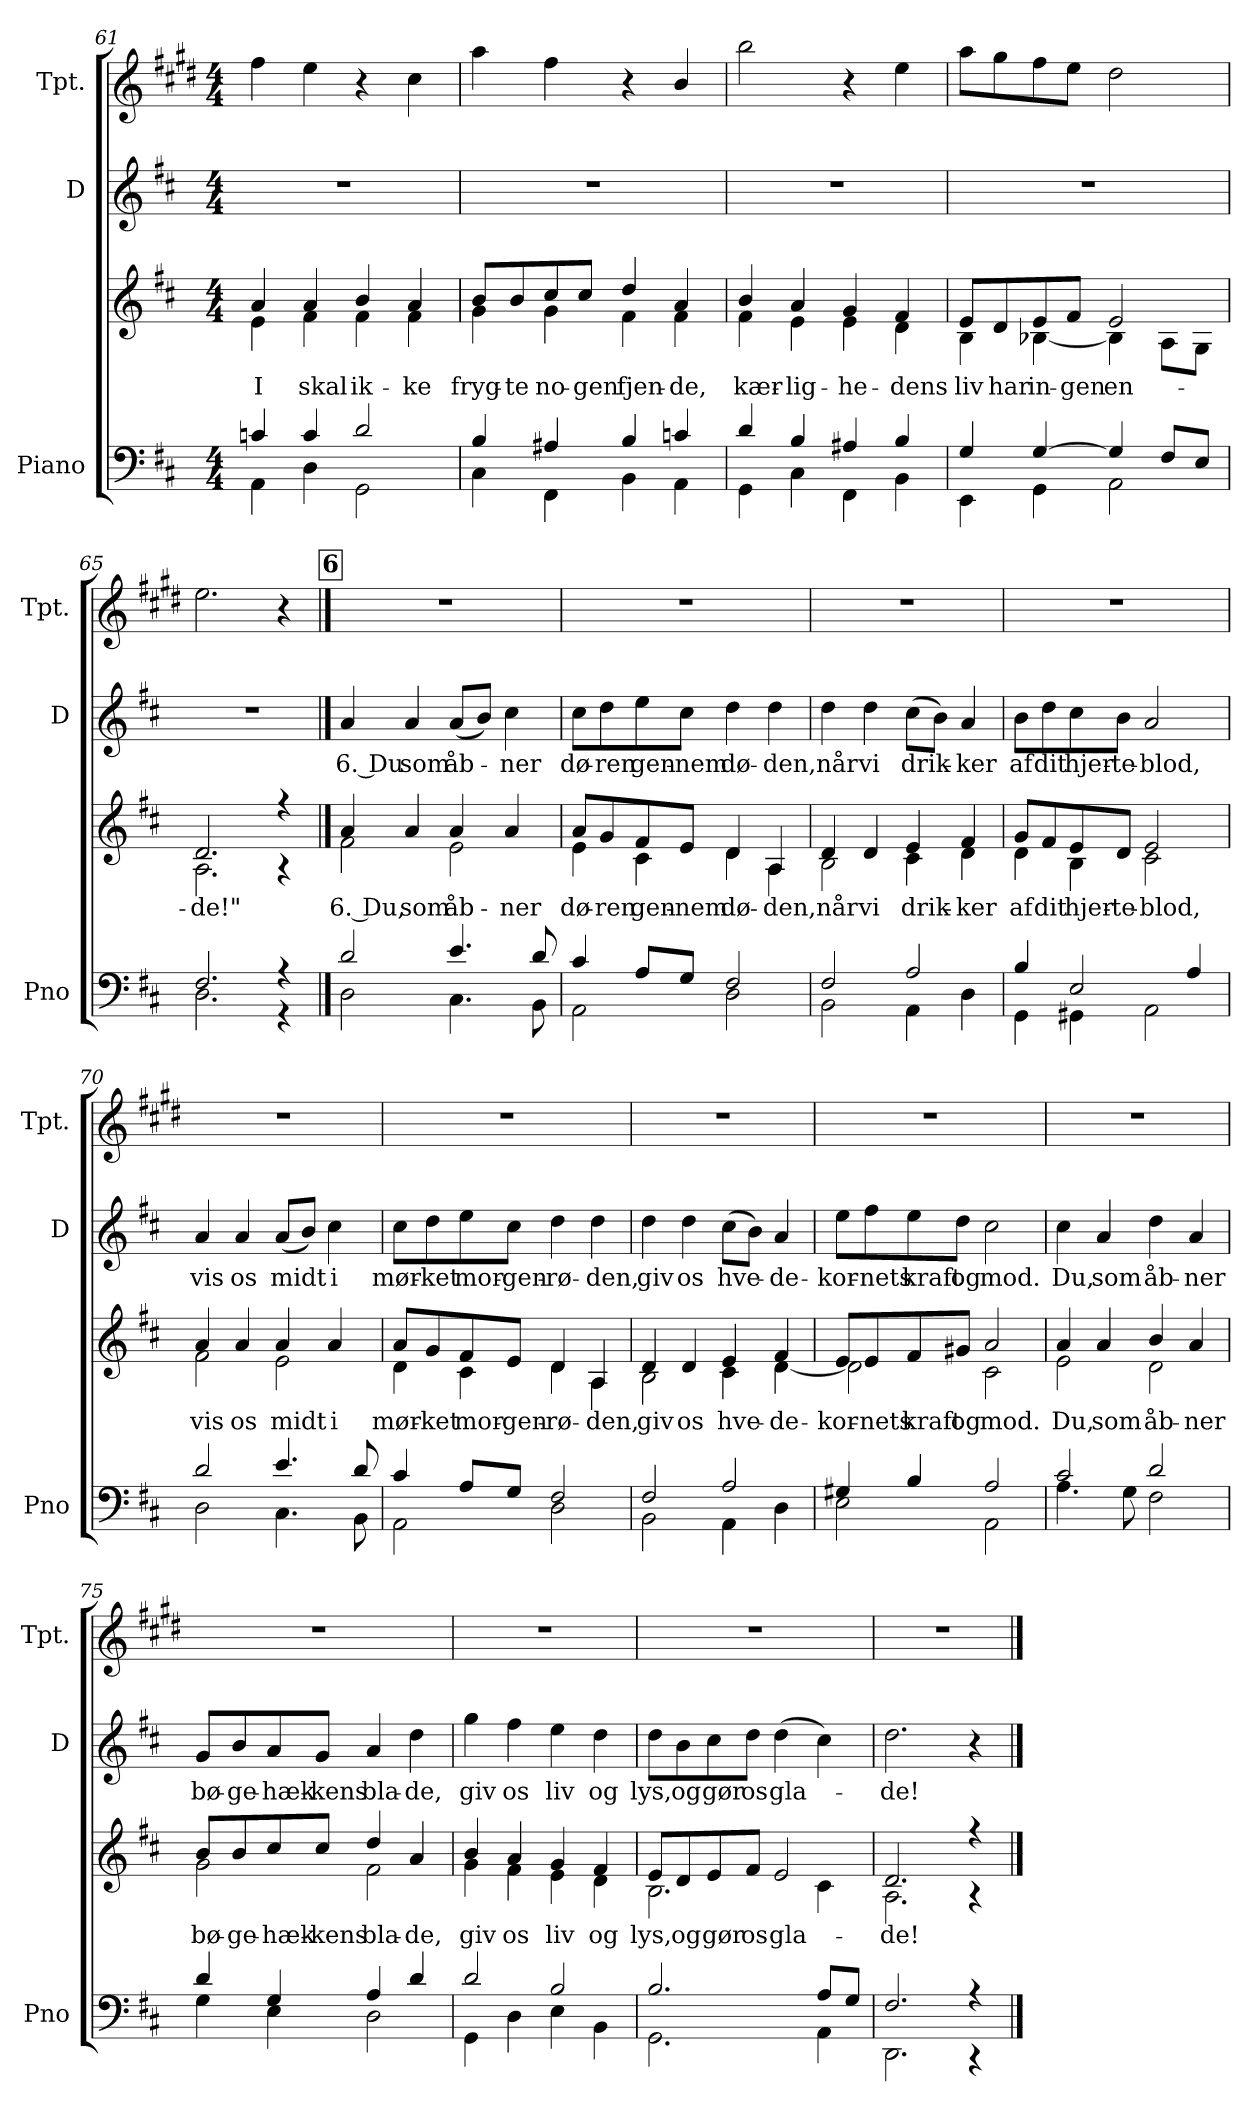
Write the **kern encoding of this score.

**kern	**kern	**text	**kern	**text	**kern
*part3	*part3	*part3	*part2	*part2	*part1
*staff4	*staff3	*staff3	*staff2	*staff2	*staff1
*I"Piano	*	*	*I"D	*	*I"Tpt.
*I'Pno	*	*	*I'D	*	*I'Tpt.
*clefF4	*clefG2	*	*clefG2	*	*clefG2
*	*	*	*	*	*ITrd1c2
*k[f#c#]	*k[f#c#]	*	*k[f#c#]	*	*k[f#c#]
*M4/4	*M4/4	*	*M4/4	*	*M4/4
=61	=61	=61	=61	=61	=61
*^	*	*	*	*	*
!	!	!	!LO:LY:b	!	!	!
*	*	*^	*	*	*	*
4cn/	4AA\	4a/	4e\	I	1r	.	4ee\
!	!	!	!	!LO:LY:b	!	!	!
4c/	4D\	4a/	4f#\	skal	.	.	4dd\
!	!	!	!	!LO:LY:b	!	!	!
2d/	2GG\	4b/	4f#\	ik-	.	.	4r
!	!	!	!	!LO:LY:b	!	!	!
.	.	4a/	4f#\	-ke	.	.	4b\
!!LO:LB:g=z
=62	=62	=62	=62	=62	=62	=62	=62
!	!	!	!	!LO:LY:b	!	!	!
4B/	4C#\	8b/L	4g\	fryg-	1r	.	4gg\
!	!	!	!	!LO:LY:b	!	!	!
.	.	8b/	.	-te	.	.	.
!	!	!	!	!LO:LY:b	!	!	!
4A#X/	4FF#\	8cc#/	4g\	no-	.	.	4ee\
!	!	!	!	!LO:LY:b	!	!	!
.	.	8cc#/J	.	-gen	.	.	.
!	!	!	!	!LO:LY:b	!	!	!
4B/	4BB\	4dd/	4f#\	fjen-	.	.	4r
!	!	!	!	!LO:LY:b	!	!	!
4cn/	4AA\	4a/	4f#\	-de,	.	.	4a/
=63	=63	=63	=63	=63	=63	=63	=63
!	!	!	!	!LO:LY:b	!	!	!
4d/	4GG\	4b/	4f#\	kær-	1r	.	2aa\
!	!	!	!	!LO:LY:b	!	!	!
4B/	4C#\	4a/	4e\	-lig-	.	.	.
!	!	!	!	!LO:LY:b	!	!	!
4A#X/	4FF#\	4g/	4e\	-he-	.	.	4r
!	!	!	!	!LO:LY:b	!	!	!
4B/	4BB\	4f#/	4d\	-dens	.	.	4dd\
=64	=64	=64	=64	=64	=64	=64	=64
!	!	!	!	!LO:LY:b	!	!	!
4G/	4EE\	8e/L	4B\	liv	1r	.	8gg\L
!	!	!	!	!LO:LY:b	!	!	!
.	.	8d/	.	har	.	.	8ff#\
!	!	!	!	!LO:LY:b	!	!	!
[4G/	4GG\	8e/	[4B-X\	in-	.	.	8ee\
!	!	!	!	!LO:LY:b	!	!	!
.	.	8f#/J	.	-gen	.	.	8dd\J
!	!	!	!	!LO:LY:b	!	!	!
4G/]	2AA\	2e/	4B-\]	en-	.	.	2cc#\
8F#/L	.	.	8A\L	.	.	.	.
8E/J	.	.	8G\J	.	.	.	.
=65	=65	=65	=65	=65	=65	=65	=65
!	!	!	!	!LO:LY:b	!	!	!
2.F#/	2.D\	2.d/	2.A\	-de!"	1r	.	2.dd\
4r	4r	4r	4r	.	.	.	4r
!!LO:PB:g=z
!!LO:REH:place=s1:a:B:cj:fs=14:t=6
==66	==66	==66	==66	==66	==66	==66	==66
!	!	!	!	!LO:LY:b	!	!LO:LY:b	!
2d/	2D\	4a/	2f#\	6. Du,	4a/	6. Du	1r
!	!	!	!	!LO:LY:b	!	!LO:LY:b	!
.	.	4a/	.	som	4a/	som	.
!	!	!	!	!LO:LY:b	!	!LO:LY:b	!
4.e/	4.C#\	4a/	2e\	åb-	(8a/L	åb-	.
.	.	.	.	.	8b/J)	.	.
!	!	!	!	!LO:LY:b	!	!LO:LY:b	!
.	.	4a/	.	-ner	4cc#\	-ner	.
8d/	8BB\	.	.	.	.	.	.
=67	=67	=67	=67	=67	=67	=67	=67
!	!	!	!	!LO:LY:b	!	!LO:LY:b	!
4c#/	2AA\	8a/L	4e\	dø-	8cc#\L	dø-	1r
!	!	!	!	!LO:LY:b	!	!LO:LY:b	!
.	.	8g/	.	-ren	8dd\	-ren	.
!	!	!	!	!LO:LY:b	!	!LO:LY:b	!
8A/L	.	8f#/	4c#\	gen-	8ee\	gen-	.
!	!	!	!	!LO:LY:b	!	!LO:LY:b	!
8G/J	.	8e/J	.	-nem	8cc#\J	-nem	.
!	!	!	!	!LO:LY:b	!	!LO:LY:b	!
2F#/	2D\	4d/	4d\	dø-	4dd\	dø-	.
!	!	!	!	!LO:LY:b	!	!LO:LY:b	!
.	.	4A/	4A\	-den,	4dd\	-den,	.
=68	=68	=68	=68	=68	=68	=68	=68
!	!	!	!	!LO:LY:b	!	!LO:LY:b	!
2F#/	2BB\	4d/	2B\	når	4dd\	når	1r
!	!	!	!	!LO:LY:b	!	!LO:LY:b	!
.	.	4d/	.	vi	4dd\	vi	.
!	!	!	!	!LO:LY:b	!	!LO:LY:b	!
2A/	4AA\	4e/	4c#\	drik-	(8cc#\L	drik-	.
.	.	.	.	.	8b\J)	.	.
!	!	!	!	!LO:LY:b	!	!LO:LY:b	!
.	4D\	4f#/	4d\	-ker	4a/	-ker	.
=69	=69	=69	=69	=69	=69	=69	=69
!	!	!	!	!LO:LY:b	!	!LO:LY:b	!
4B/	4GG\	8g/L	4d\	af	8b\L	af	1r
!	!	!	!	!LO:LY:b	!	!LO:LY:b	!
.	.	8f#/	.	dit	8dd\	dit	.
!	!	!	!	!LO:LY:b	!	!LO:LY:b	!
2E/	4GG#X\	8e/	4B\	hjer-	8cc#\	hjer-	.
!	!	!	!	!LO:LY:b	!	!LO:LY:b	!
.	.	8d/J	.	-te-	8b\J	-te-	.
!	!	!	!	!LO:LY:b	!	!LO:LY:b	!
.	2AA\	2e/	2c#\	-blod,	2a/	-blod,	.
4A/	.	.	.	.	.	.	.
!!LO:LB:g=z
=70	=70	=70	=70	=70	=70	=70	=70
!	!	!	!	!LO:LY:b	!	!LO:LY:b	!
2d/	2D\	4a/	2f#\	vis	4a/	vis	1r
!	!	!	!	!LO:LY:b	!	!LO:LY:b	!
.	.	4a/	.	os	4a/	os	.
!	!	!	!	!LO:LY:b	!	!LO:LY:b	!
4.e/	4.C#\	4a/	2e\	midt	(8a/L	midt	.
.	.	.	.	.	8b/J)	.	.
!	!	!	!	!LO:LY:b	!	!LO:LY:b	!
.	.	4a/	.	i	4cc#\	i	.
8d/	8BB\	.	.	.	.	.	.
=71	=71	=71	=71	=71	=71	=71	=71
!	!	!	!	!LO:LY:b	!	!LO:LY:b	!
4c#/	2AA\	8a/L	4d\	mør-	8cc#\L	mør-	1r
!	!	!	!	!LO:LY:b	!	!LO:LY:b	!
.	.	8g/	.	-ket	8dd\	-ket	.
!	!	!	!	!LO:LY:b	!	!LO:LY:b	!
8A/L	.	8f#/	4c#\	mor-	8ee\	mor-	.
!	!	!	!	!LO:LY:b	!	!LO:LY:b	!
8G/J	.	8e/J	.	-gen-	8cc#\J	-gen-	.
!	!	!	!	!LO:LY:b	!	!LO:LY:b	!
2F#/	2D\	4d/	4d\	-rø-	4dd\	-rø-	.
!	!	!	!	!LO:LY:b	!	!LO:LY:b	!
.	.	4A/	4A\	-den,	4dd\	-den,	.
=72	=72	=72	=72	=72	=72	=72	=72
!	!	!	!	!LO:LY:b	!	!LO:LY:b	!
2F#/	2BB\	4d/	2B\	giv	4dd\	giv	1r
!	!	!	!	!LO:LY:b	!	!LO:LY:b	!
.	.	4d/	.	os	4dd\	os	.
!	!	!	!	!LO:LY:b	!	!LO:LY:b	!
2A/	4AA\	4e/	4c#\	hve-	(8cc#\L	hve-	.
.	.	.	.	.	8b\J)	.	.
!	!	!	!	!LO:LY:b	!	!LO:LY:b	!
.	4D\	4f#/	[4d\	-de-	4a/	-de-	.
=73	=73	=73	=73	=73	=73	=73	=73
!	!	!	!	!LO:LY:b	!	!LO:LY:b	!
4G#X/	2E\	8e/L	2d\]	-kor-	8ee\L	-kor-	1r
!	!	!	!	!LO:LY:b	!	!LO:LY:b	!
.	.	8e/	.	-nets	8ff#\	-nets	.
!	!	!	!	!LO:LY:b	!	!LO:LY:b	!
4B/	.	8f#/	.	kraft	8ee\	kraft	.
!	!	!	!	!LO:LY:b	!	!LO:LY:b	!
.	.	8g#X/J	.	og	8dd\J	og	.
!	!	!	!	!LO:LY:b	!	!LO:LY:b	!
2A/	2AA\	2a/	2c#\	mod.	2cc#\	mod.	.
=74	=74	=74	=74	=74	=74	=74	=74
!	!	!	!	!LO:LY:b	!	!LO:LY:b	!
2c#/	4.A\	4a/	2e\	Du,	4cc#\	Du,	1r
!	!	!	!	!LO:LY:b	!	!LO:LY:b	!
.	.	4a/	.	som	4a/	som	.
.	8G\	.	.	.	.	.	.
!	!	!	!	!LO:LY:b	!	!LO:LY:b	!
2d/	2F#\	4b/	2d\	åb-	4dd\	åb-	.
!	!	!	!	!LO:LY:b	!	!LO:LY:b	!
.	.	4a/	.	-ner	4a/	-ner	.
!!LO:LB:g=z
=75	=75	=75	=75	=75	=75	=75	=75
!	!	!	!	!LO:LY:b	!	!LO:LY:b	!
4d/	4G\	8b/L	2g\	bø-	8g/L	bø-	1r
!	!	!	!	!LO:LY:b	!	!LO:LY:b	!
.	.	8b/	.	-ge-	8b/	-ge-	.
!	!	!	!	!LO:LY:b	!	!LO:LY:b	!
4G/	4E\	8cc#/	.	-hæk-	8a/	-hæk-	.
!	!	!	!	!LO:LY:b	!	!LO:LY:b	!
.	.	8cc#/J	.	-kens	8g/J	-kens	.
!	!	!	!	!LO:LY:b	!	!LO:LY:b	!
4A/	2D\	4dd/	2f#\	bla-	4a/	bla-	.
!	!	!	!	!LO:LY:b	!	!LO:LY:b	!
4d/	.	4a/	.	-de,	4dd\	-de,	.
=76	=76	=76	=76	=76	=76	=76	=76
!	!	!	!	!LO:LY:b	!	!LO:LY:b	!
2d/	4GG\	4b/	4g\	giv	4gg\	giv	1r
!	!	!	!	!LO:LY:b	!	!LO:LY:b	!
.	4D\	4a/	4f#\	os	4ff#\	os	.
!	!	!	!	!LO:LY:b	!	!LO:LY:b	!
2B/	4E\	4g/	4e\	liv	4ee\	liv	.
!	!	!	!	!LO:LY:b	!	!LO:LY:b	!
.	4BB\	4f#/	4d\	og	4dd\	og	.
=77	=77	=77	=77	=77	=77	=77	=77
!	!	!	!	!LO:LY:b	!	!LO:LY:b	!
2.B/	2.GG\	8e/L	2.B\	lys,	8dd\L	lys,	1r
!	!	!	!	!LO:LY:b	!	!LO:LY:b	!
.	.	8d/	.	og	8b\	og	.
!	!	!	!	!LO:LY:b	!	!LO:LY:b	!
.	.	8e/	.	gør	8cc#\	gør	.
!	!	!	!	!LO:LY:b	!	!LO:LY:b	!
.	.	8f#/J	.	os	8dd\J	os	.
!	!	!	!	!LO:LY:b	!	!LO:LY:b	!
.	.	2e/	.	gla-	(4dd\	gla-	.
8A/L	4AA\	.	4c#\	.	4cc#\)	.	.
8G/J	.	.	.	.	.	.	.
=78	=78	=78	=78	=78	=78	=78	=78
!	!	!	!	!LO:LY:b	!	!LO:LY:b	!
2.F#/	2.DD\	2.d/	2.A\	-de!	2.dd\	-de!	1r
4r	4r	4r	4r	.	4r	.	.
*v	*v	*	*	*	*	*	*
*	*v	*v	*	*	*	*
==	==	==	==	==	==
*-	*-	*-	*-	*-	*-
